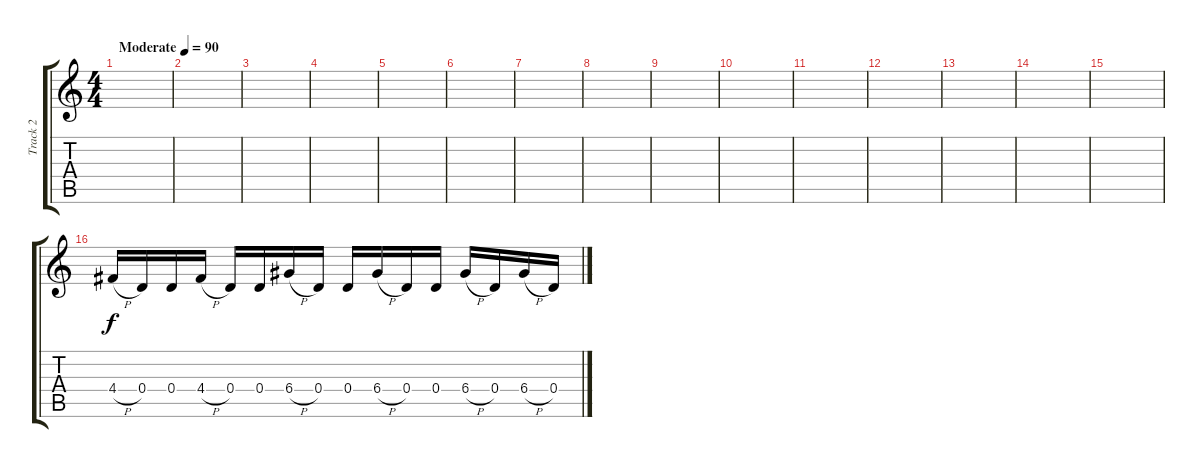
\track ("Track 2" "Track 2") {instrument distortionguitar}
\staff {score tabs}
\tuning (E4 B3 G3 D3 A2 E2) {hide}
\ts (4 4)
\tempo (90 "Moderate")
\clef g2
\ks c
|
|
|
|
|
|
|
|
|
|
|
|
|
|
|
4.4{h}.16 0.4.16 0.4.16 4.4{h}.16 0.4.16 0.4.16 6.4{h}.16 0.4.16 0.4.16 6.4{h}.16 0.4.16 0.4.16 6.4{h}.16 0.4.16 6.4{h}.16 0.4.16
